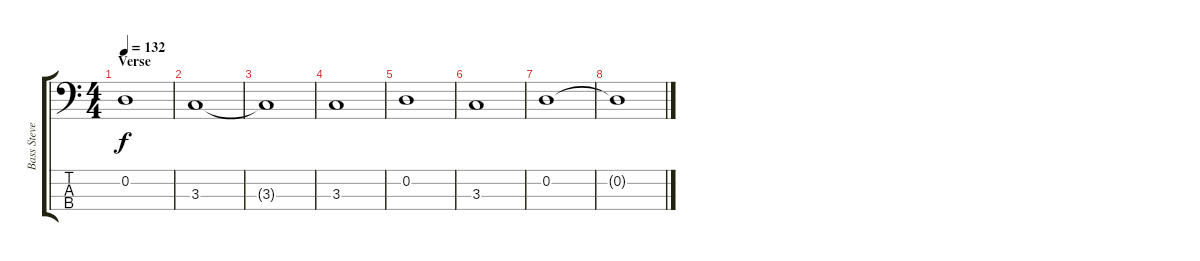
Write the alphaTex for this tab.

\track ("Bass Steve Harris" "Bass Steve") {instrument electricbassfinger}
\staff {score tabs}
\tuning (G2 D2 A1 E1) {hide}
\ts (4 4)
\section ("" "Verse")
\tempo 132
\clef f4
\ks c
0.2.1{dy f} |
3.3.1 |
3.3{t}.1 |
3.3.1 |
0.2.1 |
3.3.1 |
0.2.1 |
0.2{t}.1
